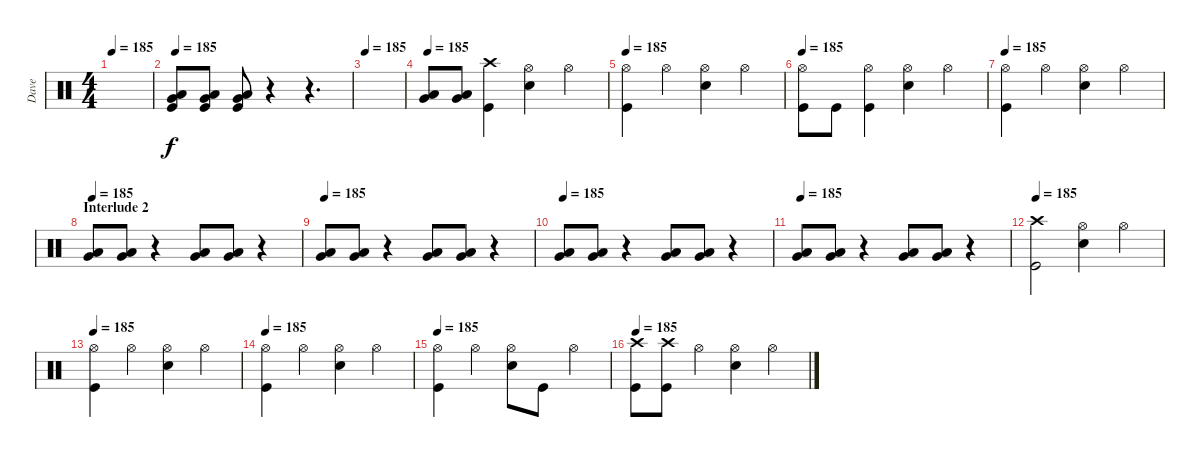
\track ("Dave" "Dave") {instrument percussion}
\staff {score}
\articulation defaults
\ts (4 4)
\tempo 185
\clef neutral
\ks c
|
\tempo 185
("Very Low Tom (hit)" "Low Floor Tom (hit)" "Kick (hit)").8 ("Very Low Tom (hit)" "Low Floor Tom (hit)" "Kick (hit)").8 ("Very Low Tom (hit)" "Low Floor Tom (hit)" "Kick (hit)").8 r.4 r.4{d} |
\tempo 185
|
\tempo 185
("Very Low Tom (hit)" "Low Floor Tom (hit)").8 ("Very Low Tom (hit)" "Low Floor Tom (hit)").8 ("Crash high (hit)" "Kick (hit)").4 ("Hi-Hat (open)" "Snare (hit) 2").4 "Hi-Hat (open)".4 |
\tempo 185
("Hi-Hat (open)" "Kick (hit)").4 "Hi-Hat (open)".4 ("Hi-Hat (open)" "Snare (hit) 2").4 "Hi-Hat (open)".4 |
\tempo 185
("Hi-Hat (open)" "Kick (hit)").8 "Kick (hit)".8 ("Hi-Hat (open)" "Kick (hit)").4 ("Hi-Hat (open)" "Snare (hit) 2").4 "Hi-Hat (open)".4 |
\tempo 185
("Hi-Hat (open)" "Kick (hit)").4 "Hi-Hat (open)".4 ("Hi-Hat (open)" "Snare (hit) 2").4 "Hi-Hat (open)".4 |
\section ("" "Interlude 2")
\tempo 185
("Very Low Tom (hit)" "Low Floor Tom (hit)").8 ("Very Low Tom (hit)" "Low Floor Tom (hit)").8 r.4 ("Low Floor Tom (hit)" "Very Low Tom (hit)").8 ("Low Floor Tom (hit)" "Very Low Tom (hit)").8 r.4 |
\tempo 185
("Very Low Tom (hit)" "Low Floor Tom (hit)").8 ("Very Low Tom (hit)" "Low Floor Tom (hit)").8 r.4 ("Low Floor Tom (hit)" "Very Low Tom (hit)").8 ("Low Floor Tom (hit)" "Very Low Tom (hit)").8 r.4 |
\tempo 185
("Very Low Tom (hit)" "Low Floor Tom (hit)").8 ("Very Low Tom (hit)" "Low Floor Tom (hit)").8 r.4 ("Low Floor Tom (hit)" "Very Low Tom (hit)").8 ("Low Floor Tom (hit)" "Very Low Tom (hit)").8 r.4 |
\tempo 185
("Very Low Tom (hit)" "Low Floor Tom (hit)").8 ("Very Low Tom (hit)" "Low Floor Tom (hit)").8 r.4 ("Low Floor Tom (hit)" "Very Low Tom (hit)").8 ("Low Floor Tom (hit)" "Very Low Tom (hit)").8 r.4 |
\tempo 185
("Crash high (hit)" "Kick (hit)").2 ("Hi-Hat (open)" "Snare (hit) 2").4 "Hi-Hat (open)".4 |
\tempo 185
("Hi-Hat (open)" "Kick (hit)").4 "Hi-Hat (open)".4 ("Hi-Hat (open)" "Snare (hit) 2").4 "Hi-Hat (open)".4 |
\tempo 185
("Hi-Hat (open)" "Kick (hit)").4 "Hi-Hat (open)".4 ("Hi-Hat (open)" "Snare (hit) 2").4 "Hi-Hat (open)".4 |
\tempo 185
("Hi-Hat (open)" "Kick (hit)").4 "Hi-Hat (open)".4 ("Hi-Hat (open)" "Snare (hit) 2").8 "Kick (hit)".8 "Hi-Hat (open)".4 |
\tempo 185
("Crash high (hit)" "Kick (hit)").8 ("Crash high (hit)" "Kick (hit)").8 "Hi-Hat (open)".4 ("Hi-Hat (open)" "Snare (hit) 2").4 "Hi-Hat (open)".4
